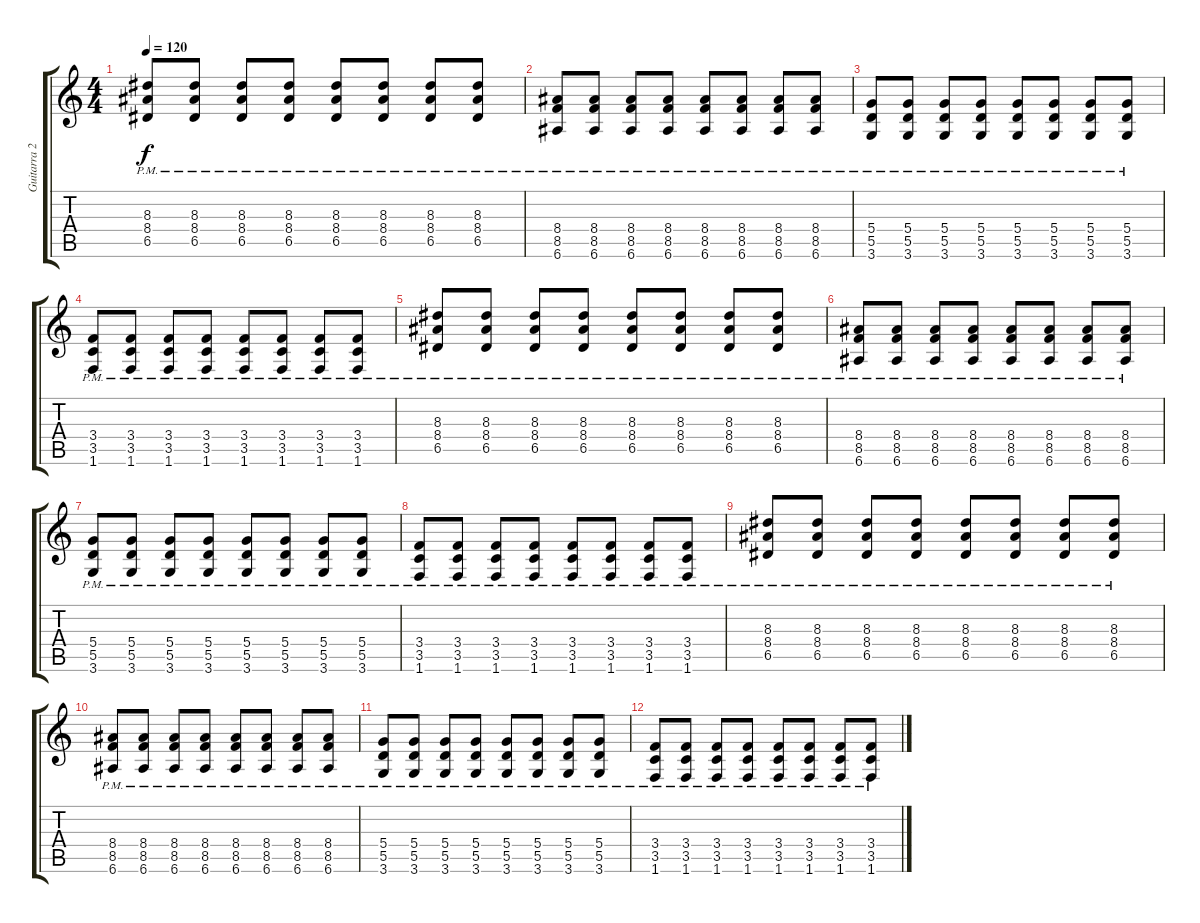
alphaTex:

\track ("Guitarra 2" "Guitarra 2") {instrument distortionguitar}
\staff {score tabs}
\tuning (E4 B3 G3 D3 A2 E2) {hide}
\ts (4 4)
\tempo 120
\clef g2
\ks c
(8.3{pm} 8.4{pm} 6.5{pm}).8{dy f} (8.3{pm} 8.4{pm} 6.5{pm}).8 (8.3{pm} 8.4{pm} 6.5{pm}).8 (8.3{pm} 8.4{pm} 6.5{pm}).8 (8.3{pm} 8.4{pm} 6.5{pm}).8 (8.3{pm} 8.4{pm} 6.5{pm}).8 (8.3{pm} 8.4{pm} 6.5{pm}).8 (8.3{pm} 8.4{pm} 6.5{pm}).8 |
(8.4{pm} 8.5{pm} 6.6{pm}).8 (8.4{pm} 8.5{pm} 6.6{pm}).8 (8.4{pm} 8.5{pm} 6.6{pm}).8 (8.4{pm} 8.5{pm} 6.6{pm}).8 (8.4{pm} 8.5{pm} 6.6{pm}).8 (8.4{pm} 8.5{pm} 6.6{pm}).8 (8.4{pm} 8.5{pm} 6.6{pm}).8 (8.4{pm} 8.5{pm} 6.6{pm}).8 |
(5.4{pm} 5.5{pm} 3.6{pm}).8 (5.4{pm} 5.5{pm} 3.6{pm}).8 (5.4{pm} 5.5{pm} 3.6{pm}).8 (5.4{pm} 5.5{pm} 3.6{pm}).8 (5.4{pm} 5.5{pm} 3.6{pm}).8 (5.4{pm} 5.5{pm} 3.6{pm}).8 (5.4{pm} 5.5{pm} 3.6{pm}).8 (5.4{pm} 5.5{pm} 3.6{pm}).8 |
(3.4{pm} 3.5{pm} 1.6{pm}).8 (3.4{pm} 3.5{pm} 1.6{pm}).8 (3.4{pm} 3.5{pm} 1.6{pm}).8 (3.4{pm} 3.5{pm} 1.6{pm}).8 (3.4{pm} 3.5{pm} 1.6{pm}).8 (3.4{pm} 3.5{pm} 1.6{pm}).8 (3.4{pm} 3.5{pm} 1.6{pm}).8 (3.4{pm} 3.5{pm} 1.6{pm}).8 |
(8.3{pm} 8.4{pm} 6.5{pm}).8 (8.3{pm} 8.4{pm} 6.5{pm}).8 (8.3{pm} 8.4{pm} 6.5{pm}).8 (8.3{pm} 8.4{pm} 6.5{pm}).8 (8.3{pm} 8.4{pm} 6.5{pm}).8 (8.3{pm} 8.4{pm} 6.5{pm}).8 (8.3{pm} 8.4{pm} 6.5{pm}).8 (8.3{pm} 8.4{pm} 6.5{pm}).8 |
(8.4{pm} 8.5{pm} 6.6{pm}).8 (8.4{pm} 8.5{pm} 6.6{pm}).8 (8.4{pm} 8.5{pm} 6.6{pm}).8 (8.4{pm} 8.5{pm} 6.6{pm}).8 (8.4{pm} 8.5{pm} 6.6{pm}).8 (8.4{pm} 8.5{pm} 6.6{pm}).8 (8.4{pm} 8.5{pm} 6.6{pm}).8 (8.4{pm} 8.5{pm} 6.6{pm}).8 |
(5.4{pm} 5.5{pm} 3.6{pm}).8 (5.4{pm} 5.5{pm} 3.6{pm}).8 (5.4{pm} 5.5{pm} 3.6{pm}).8 (5.4{pm} 5.5{pm} 3.6{pm}).8 (5.4{pm} 5.5{pm} 3.6{pm}).8 (5.4{pm} 5.5{pm} 3.6{pm}).8 (5.4{pm} 5.5{pm} 3.6{pm}).8 (5.4{pm} 5.5{pm} 3.6{pm}).8 |
(3.4{pm} 3.5{pm} 1.6{pm}).8 (3.4{pm} 3.5{pm} 1.6{pm}).8 (3.4{pm} 3.5{pm} 1.6{pm}).8 (3.4{pm} 3.5{pm} 1.6{pm}).8 (3.4{pm} 3.5{pm} 1.6{pm}).8 (3.4{pm} 3.5{pm} 1.6{pm}).8 (3.4{pm} 3.5{pm} 1.6{pm}).8 (3.4{pm} 3.5{pm} 1.6{pm}).8 |
(8.3{pm} 8.4{pm} 6.5{pm}).8 (8.3{pm} 8.4{pm} 6.5{pm}).8 (8.3{pm} 8.4{pm} 6.5{pm}).8 (8.3{pm} 8.4{pm} 6.5{pm}).8 (8.3{pm} 8.4{pm} 6.5{pm}).8 (8.3{pm} 8.4{pm} 6.5{pm}).8 (8.3{pm} 8.4{pm} 6.5{pm}).8 (8.3{pm} 8.4{pm} 6.5{pm}).8 |
(8.4{pm} 8.5{pm} 6.6{pm}).8 (8.4{pm} 8.5{pm} 6.6{pm}).8 (8.4{pm} 8.5{pm} 6.6{pm}).8 (8.4{pm} 8.5{pm} 6.6{pm}).8 (8.4{pm} 8.5{pm} 6.6{pm}).8 (8.4{pm} 8.5{pm} 6.6{pm}).8 (8.4{pm} 8.5{pm} 6.6{pm}).8 (8.4{pm} 8.5{pm} 6.6{pm}).8 |
(5.4{pm} 5.5{pm} 3.6{pm}).8 (5.4{pm} 5.5{pm} 3.6{pm}).8 (5.4{pm} 5.5{pm} 3.6{pm}).8 (5.4{pm} 5.5{pm} 3.6{pm}).8 (5.4{pm} 5.5{pm} 3.6{pm}).8 (5.4{pm} 5.5{pm} 3.6{pm}).8 (5.4{pm} 5.5{pm} 3.6{pm}).8 (5.4{pm} 5.5{pm} 3.6{pm}).8 |
(3.4{pm} 3.5{pm} 1.6{pm}).8 (3.4{pm} 3.5{pm} 1.6{pm}).8 (3.4{pm} 3.5{pm} 1.6{pm}).8 (3.4{pm} 3.5{pm} 1.6{pm}).8 (3.4{pm} 3.5{pm} 1.6{pm}).8 (3.4{pm} 3.5{pm} 1.6{pm}).8 (3.4{pm} 3.5{pm} 1.6{pm}).8 (3.4{pm} 3.5{pm} 1.6{pm}).8
